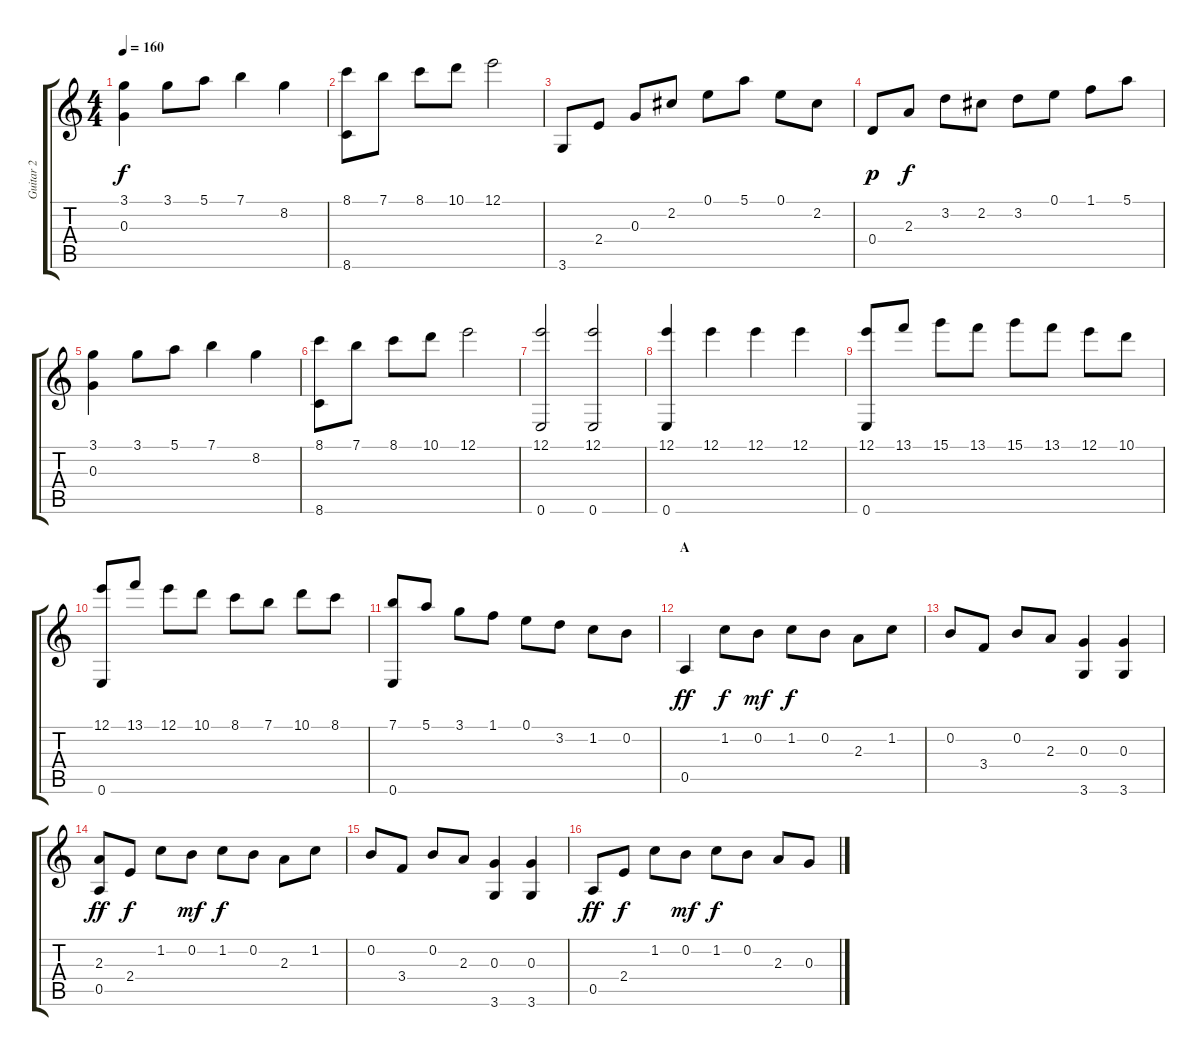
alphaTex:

\track ("Guitar 2" "Guitar 2") {instrument acousticguitarnylon}
\staff {score tabs}
\tuning (E4 B3 G3 D3 A2 E2) {hide}
\ts (4 4)
\tempo 160
\clef g2
\ks c
(3.1 0.3).4{dy f} 3.1.8 5.1.8 7.1.4 8.2.4 |
(8.1 8.6).8 7.1.8 8.1.8 10.1.8 12.1.2 |
3.6.8 2.4.8 0.3.8 2.2.8 0.1.8 5.1.8 0.1.8 2.2.8 |
0.4.8{dy p} 2.3.8{dy f} 3.2.8 2.2.8 3.2.8 0.1.8 1.1.8 5.1.8 |
(3.1 0.3).4 3.1.8 5.1.8 7.1.4 8.2.4 |
(8.1 8.6).8 7.1.8 8.1.8 10.1.8 12.1.2 |
(12.1 0.6).2 (12.1 0.6).2 |
(12.1 0.6).4 12.1.4 12.1.4 12.1.4 |
(12.1 0.6).8 13.1.8 15.1.8 13.1.8 15.1.8 13.1.8 12.1.8 10.1.8 |
(12.1 0.6).8 13.1.8 12.1.8 10.1.8 8.1.8 7.1.8 10.1.8 8.1.8 |
(7.1 0.6).8 5.1.8 3.1.8 1.1.8 0.1.8 3.2.8 1.2.8 0.2.8 |
\section ("" "A")
0.5.4{dy ff} 1.2.8{dy f} 0.2.8{dy mf} 1.2.8{dy f} 0.2.8 2.3.8 1.2.8 |
0.2.8 3.4.8 0.2.8 2.3.8 (0.3 3.6).4 (0.3 3.6).4 |
(2.3 0.5).8{dy ff} 2.4.8{dy f} 1.2.8 0.2.8{dy mf} 1.2.8{dy f} 0.2.8 2.3.8 1.2.8 |
0.2.8 3.4.8 0.2.8 2.3.8 (0.3 3.6).4 (0.3 3.6).4 |
0.5.8{dy ff} 2.4.8{dy f} 1.2.8 0.2.8{dy mf} 1.2.8{dy f} 0.2.8 2.3.8 0.3.8
